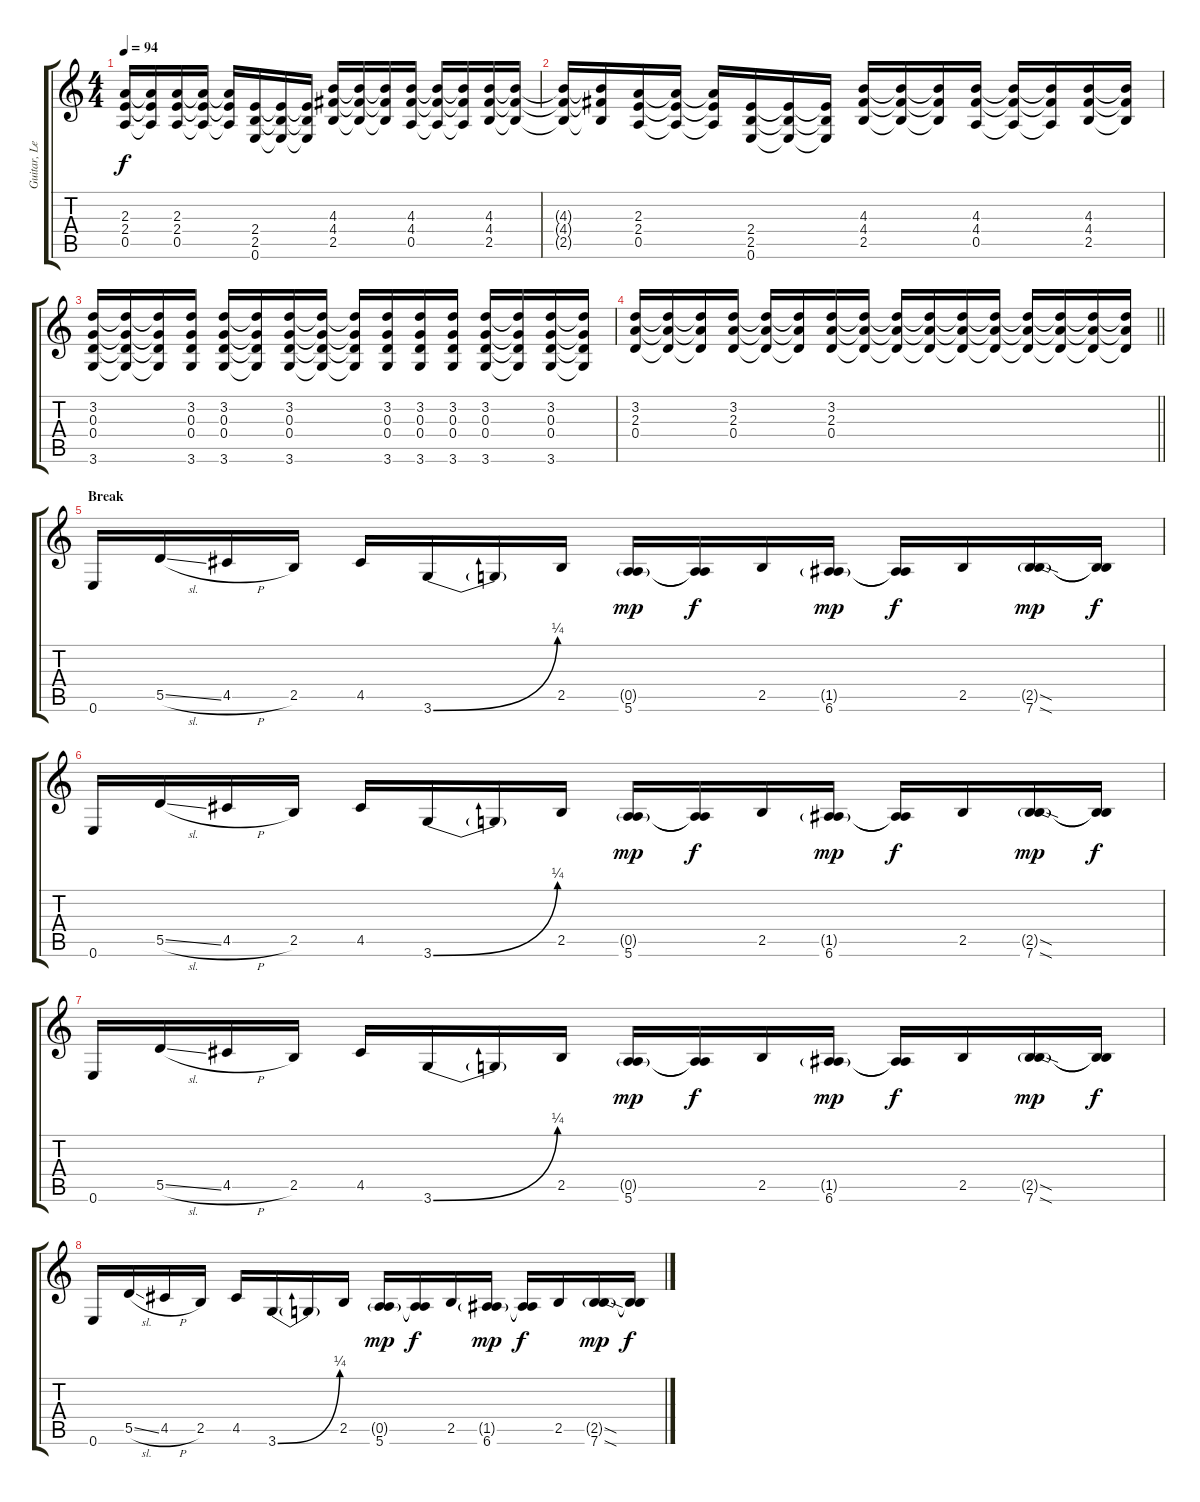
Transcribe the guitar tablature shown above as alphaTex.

\track ("Guitar, Lead" "Guitar, Le") {instrument overdrivenguitar}
\staff {score tabs}
\tuning (E4 B3 G3 D3 A2 E2) {hide}
\ts (4 4)
\tempo 94
\clef g2
\ks c
(2.3{t} 2.4{t} 0.5{t}).16{dy f} (2.3{t} 2.4{t} 0.5{t}).16 (2.3 2.4 0.5).16 (2.3{t} 2.4{t} 0.5{t}).16 (2.3{t} 2.4{t} 0.5{t}).16 (2.4 2.5 0.6).16 (2.4{t} 2.5{t} 0.6{t}).16 (2.4{t} 2.5{t} 0.6{t}).16 (4.3 4.4 2.5).16 (4.3{t} 4.4{t} 2.5{t}).16 (4.3{t} 4.4{t} 2.5{t}).16 (4.3 4.4 0.5).16 (4.3{t} 4.4{t} 0.5{t}).16 (4.3{t} 4.4{t} 0.5{t}).16 (4.3 4.4 2.5).16 (4.3{t} 4.4{t} 2.5{t}).16 |
(4.3{t} 4.4{t} 2.5{t}).16 (4.3{t} 4.4{t} 2.5{t}).16 (2.3 2.4 0.5).16 (2.3{t} 2.4{t} 0.5{t}).16 (2.3{t} 2.4{t} 0.5{t}).16 (2.4 2.5 0.6).16 (2.4{t} 2.5{t} 0.6{t}).16 (2.4{t} 2.5{t} 0.6{t}).16 (4.3 4.4 2.5).16 (4.3{t} 4.4{t} 2.5{t}).16 (4.3{t} 4.4{t} 2.5{t}).16 (4.3 4.4 0.5).16 (4.3{t} 4.4{t} 0.5{t}).16 (4.3{t} 4.4{t} 0.5{t}).16 (4.3 4.4 2.5).16 (4.3{t} 4.4{t} 2.5{t}).16 |
(3.2 0.3 0.4 3.6).16 (3.2{t} 0.3{t} 0.4{t} 3.6{t}).16 (3.2{t} 0.3{t} 0.4{t} 3.6{t}).16 (3.2 0.3 0.4 3.6).16 (3.2 0.3 0.4 3.6).16 (3.2{t} 0.3{t} 0.4{t} 3.6{t}).16 (3.2 0.3 0.4 3.6).16 (3.2{t} 0.3{t} 0.4{t} 3.6{t}).16 (3.2{t} 0.3{t} 0.4{t} 3.6{t}).16 (3.2 0.3 0.4 3.6).16 (3.2 0.3 0.4 3.6).16 (3.2 0.3 0.4 3.6).16 (3.2 0.3 0.4 3.6).16 (3.2{t} 0.3{t} 0.4{t} 3.6{t}).16 (3.2 0.3 0.4 3.6).16 (3.2{t} 0.3{t} 0.4{t} 3.6{t}).16 |
\barLineRight lightlight
(3.2 2.3 0.4).16 (3.2{t} 2.3{t} 0.4{t}).16 (3.2{t} 2.3{t} 0.4{t}).16 (3.2 2.3 0.4).16 (3.2{t} 2.3{t} 0.4{t}).16 (3.2{t} 2.3{t} 0.4{t}).16 (3.2 2.3 0.4).16 (3.2{t} 2.3{t} 0.4{t}).16 (3.2{t} 2.3{t} 0.4{t}).16 (3.2{t} 2.3{t} 0.4{t}).16 (3.2{t} 2.3{t} 0.4{t}).16 (3.2{t} 2.3{t} 0.4{t}).16 (3.2{t} 2.3{t} 0.4{t}).16 (3.2{t} 2.3{t} 0.4{t}).16 (3.2{t} 2.3{t} 0.4{t}).16 (3.2{t} 2.3{t} 0.4{t}).16 |
\section ("" "Break")
0.6.16 5.5{sl}.16 4.5{h}.16 2.5.16 4.5.16 3.6{be (bend 0 0 60 1)}.16 3.6{t}.16 2.5.16 (0.5{g} 5.6).16{dy mp} (0.5{t} 5.6{t}).16{dy f} 2.5.16 (1.5{g} 6.6).16{dy mp} (1.5{t} 6.6{t}).16{dy f} 2.5.16 (2.5{sod g} 7.6{sod}).16{dy mp} (2.5{t} 7.6{t}).16{dy f} |
0.6.16 5.5{sl}.16 4.5{h}.16 2.5.16 4.5.16 3.6{be (bend 0 0 60 1)}.16 3.6{t}.16 2.5.16 (0.5{g} 5.6).16{dy mp} (0.5{t} 5.6{t}).16{dy f} 2.5.16 (1.5{g} 6.6).16{dy mp} (1.5{t} 6.6{t}).16{dy f} 2.5.16 (2.5{sod g} 7.6{sod}).16{dy mp} (2.5{t} 7.6{t}).16{dy f} |
0.6.16 5.5{sl}.16 4.5{h}.16 2.5.16 4.5.16 3.6{be (bend 0 0 60 1)}.16 3.6{t}.16 2.5.16 (0.5{g} 5.6).16{dy mp} (0.5{t} 5.6{t}).16{dy f} 2.5.16 (1.5{g} 6.6).16{dy mp} (1.5{t} 6.6{t}).16{dy f} 2.5.16 (2.5{sod g} 7.6{sod}).16{dy mp} (2.5{t} 7.6{t}).16{dy f} |
0.6.16 5.5{sl}.16 4.5{h}.16 2.5.16 4.5.16 3.6{be (bend 0 0 60 1)}.16 3.6{t}.16 2.5.16 (0.5{g} 5.6).16{dy mp} (0.5{t} 5.6{t}).16{dy f} 2.5.16 (1.5{g} 6.6).16{dy mp} (1.5{t} 6.6{t}).16{dy f} 2.5.16 (2.5{sod g} 7.6{sod}).16{dy mp} (2.5{t} 7.6{t}).16{dy f}
